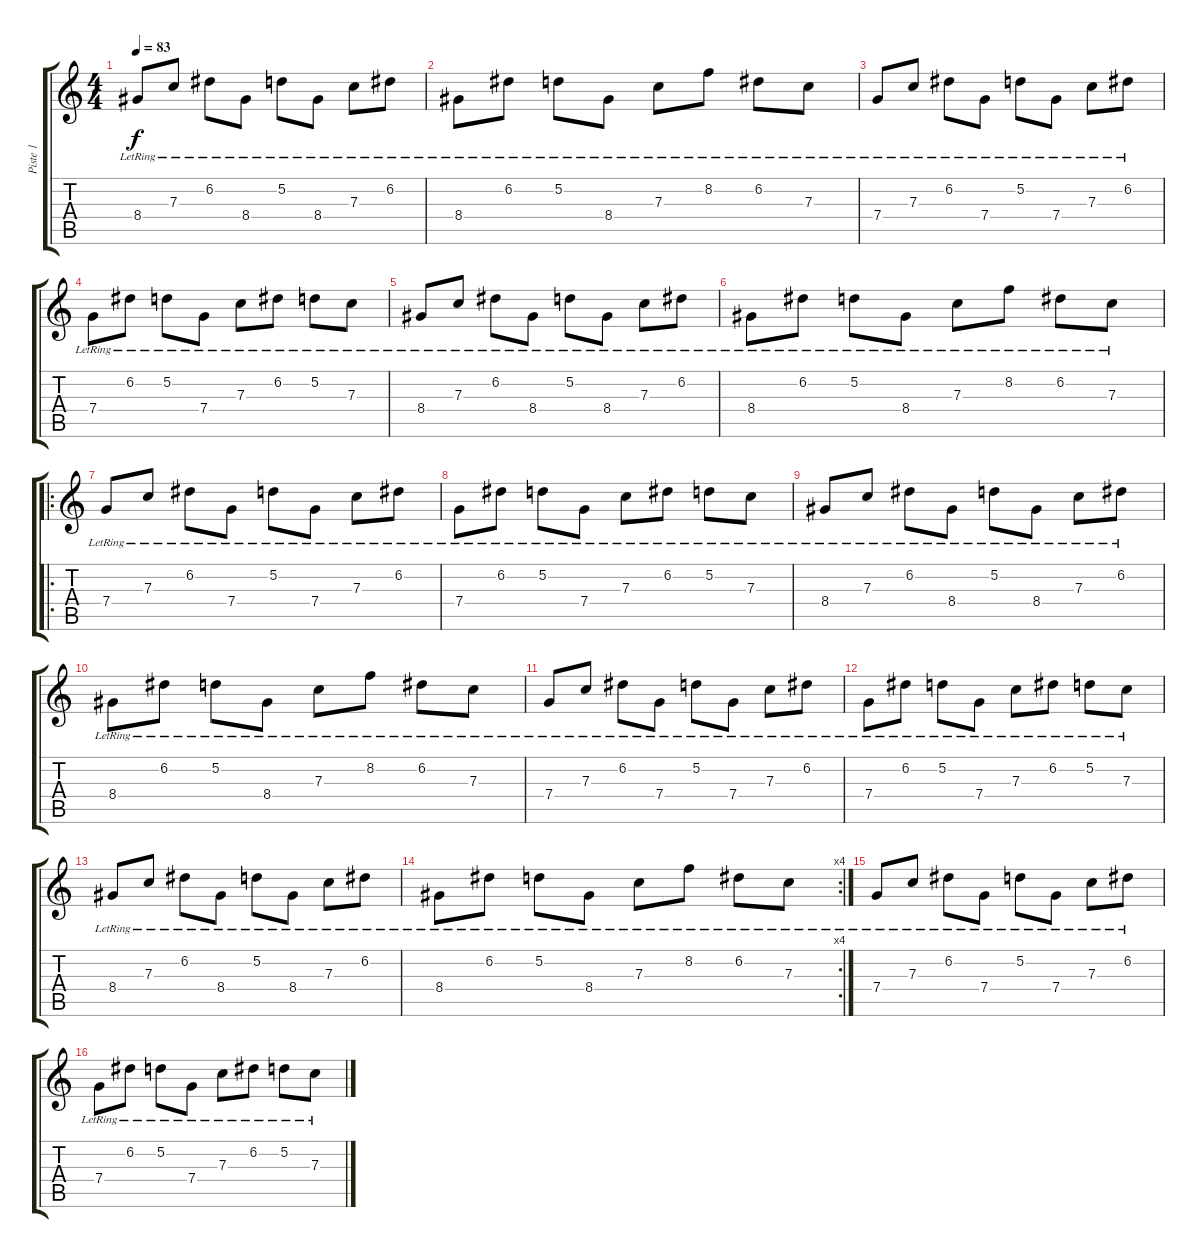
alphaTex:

\track ("Piste 1" "Piste 1") {instrument distortionguitar}
\staff {score tabs}
\tuning (D4 A3 F3 C3 G2 D2) {hide}
\ts (4 4)
\tempo 83
\clef g2
\ks c
8.4{lr}.8{dy f} 7.3{lr}.8 6.2{lr}.8 8.4{lr}.8 5.2{lr}.8 8.4{lr}.8 7.3{lr}.8 6.2{lr}.8 |
8.4{lr}.8 6.2{lr}.8 5.2{lr}.8 8.4{lr}.8 7.3{lr}.8 8.2{lr}.8 6.2{lr}.8 7.3{lr}.8 |
7.4{lr}.8{instrument distortionguitar} 7.3{lr}.8 6.2{lr}.8 7.4{lr}.8 5.2{lr}.8 7.4{lr}.8 7.3{lr}.8 6.2{lr}.8 |
7.4{lr}.8 6.2{lr}.8 5.2{lr}.8 7.4{lr}.8 7.3{lr}.8 6.2{lr}.8 5.2{lr}.8 7.3{lr}.8 |
8.4{lr}.8 7.3{lr}.8 6.2{lr}.8 8.4{lr}.8 5.2{lr}.8 8.4{lr}.8 7.3{lr}.8 6.2{lr}.8 |
8.4{lr}.8 6.2{lr}.8 5.2{lr}.8 8.4{lr}.8 7.3{lr}.8 8.2{lr}.8 6.2{lr}.8 7.3{lr}.8 |
\ro
7.4{lr}.8{instrument distortionguitar} 7.3{lr}.8 6.2{lr}.8 7.4{lr}.8 5.2{lr}.8 7.4{lr}.8 7.3{lr}.8 6.2{lr}.8 |
7.4{lr}.8 6.2{lr}.8 5.2{lr}.8 7.4{lr}.8 7.3{lr}.8 6.2{lr}.8 5.2{lr}.8 7.3{lr}.8 |
8.4{lr}.8 7.3{lr}.8 6.2{lr}.8 8.4{lr}.8 5.2{lr}.8 8.4{lr}.8 7.3{lr}.8 6.2{lr}.8 |
8.4{lr}.8 6.2{lr}.8 5.2{lr}.8 8.4{lr}.8 7.3{lr}.8 8.2{lr}.8 6.2{lr}.8 7.3{lr}.8 |
7.4{lr}.8{instrument distortionguitar} 7.3{lr}.8 6.2{lr}.8 7.4{lr}.8 5.2{lr}.8 7.4{lr}.8 7.3{lr}.8 6.2{lr}.8 |
7.4{lr}.8 6.2{lr}.8 5.2{lr}.8 7.4{lr}.8 7.3{lr}.8 6.2{lr}.8 5.2{lr}.8 7.3{lr}.8 |
8.4{lr}.8 7.3{lr}.8 6.2{lr}.8 8.4{lr}.8 5.2{lr}.8 8.4{lr}.8 7.3{lr}.8 6.2{lr}.8 |
\rc 4
8.4{lr}.8 6.2{lr}.8 5.2{lr}.8 8.4{lr}.8 7.3{lr}.8 8.2{lr}.8 6.2{lr}.8 7.3{lr}.8 |
7.4{lr}.8{volume 0 instrument distortionguitar} 7.3{lr}.8 6.2{lr}.8 7.4{lr}.8 5.2{lr}.8 7.4{lr}.8 7.3{lr}.8 6.2{lr}.8 |
7.4{lr}.8 6.2{lr}.8 5.2{lr}.8 7.4{lr}.8 7.3{lr}.8 6.2{lr}.8 5.2{lr}.8 7.3{lr}.8
